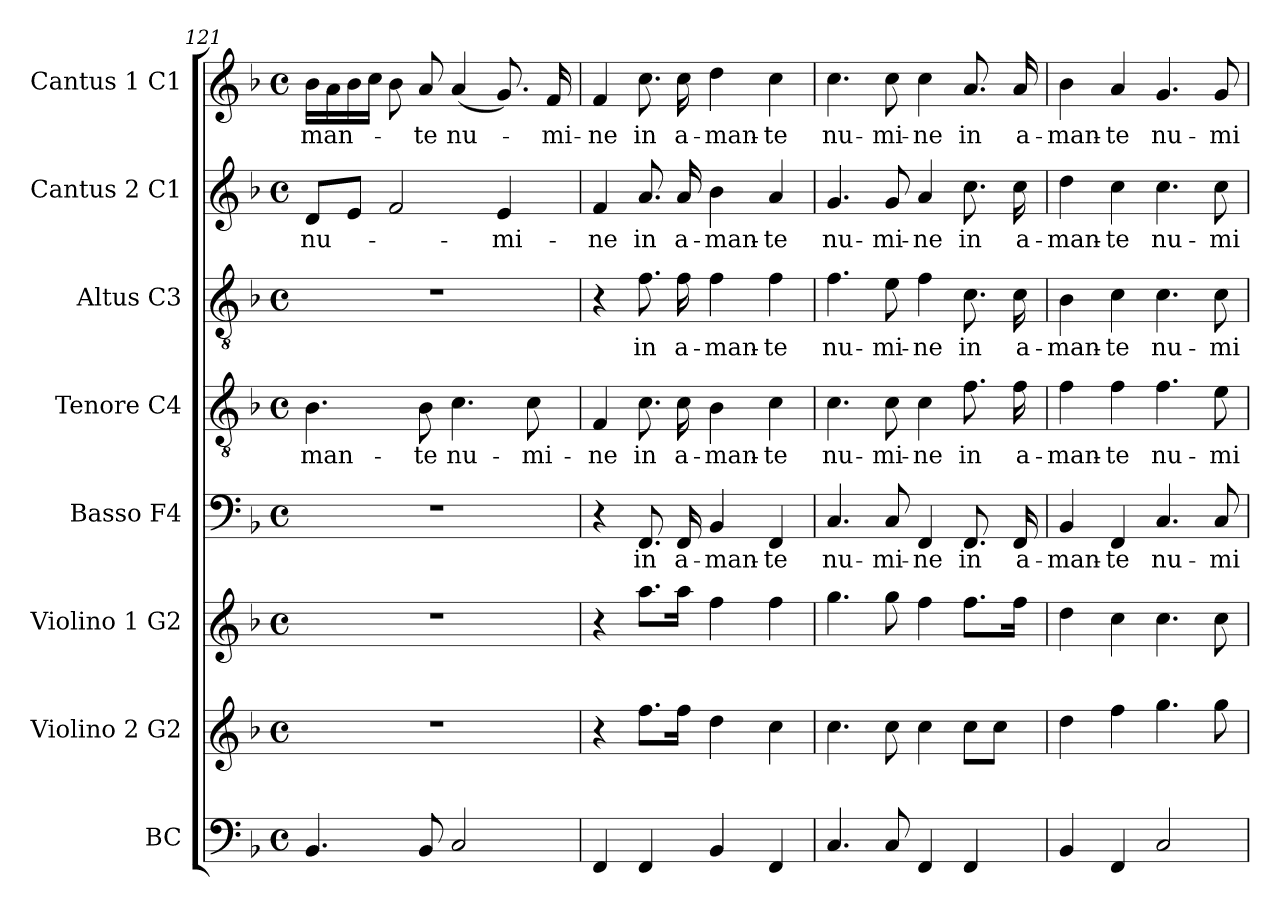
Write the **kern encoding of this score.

**kern	**kern	**kern	**kern	**text	**kern	**text	**kern	**text	**kern	**text	**kern	**text
*part8	*part7	*part6	*part5	*part5	*part4	*part4	*part3	*part3	*part2	*part2	*part1	*part1
*staff8	*staff7	*staff6	*staff5	*staff5	*staff4	*staff4	*staff3	*staff3	*staff2	*staff2	*staff1	*staff1
*I"BC	*I"Violino 2  G2	*I"Violino 1  G2	*I"Basso  F4	*	*I"Tenore  C4	*	*I"Altus  C3	*	*I"Cantus 2  C1	*	*I"Cantus 1  C1	*
*I'BC	*I'Vl2	*I'Vl1	*I'B	*	*I'T	*	*I'A	*	*I'C2	*	*I'C1	*
*clefF4	*clefG2	*clefG2	*clefF4	*	*clefGv2	*	*clefGv2	*	*clefG2	*	*clefG2	*
*k[b-]	*k[b-]	*k[b-]	*k[b-]	*	*k[b-]	*	*k[b-]	*	*k[b-]	*	*k[b-]	*
*F:	*F:	*F:	*F:	*	*F:	*	*F:	*	*F:	*	*F:	*
*M4/4	*M4/4	*M4/4	*M4/4	*	*M4/4	*	*M4/4	*	*M4/4	*	*M4/4	*
*met(c)	*met(c)	*met(c)	*met(c)	*	*met(c)	*	*met(c)	*	*met(c)	*	*met(c)	*
=121	=121	=121	=121	=121	=121	=121	=121	=121	=121	=121	=121	=121
!	!	!	!	!	!	!LO:LY:b:cj	!	!	!	!LO:LY:b:cj	!	!LO:LY:b:cj
4.BB-/	1r	1r	1r	.	4.B-\	-man-	1r	.	8d/L	nu-	16b-\L	-man-
.	.	.	.	.	.	.	.	.	.	.	16a\	.
.	.	.	.	.	.	.	.	.	8e/J	.	16b-\	.
.	.	.	.	.	.	.	.	.	.	.	16cc\J	.
.	.	.	.	.	.	.	.	.	2f/	.	8b-\	.
!	!	!	!	!	!	!LO:LY:b:cj	!	!	!	!	!	!LO:LY:b:cj
8BB-/	.	.	.	.	8B-\	-te	.	.	.	.	8a/	-te
!	!	!	!	!	!	!LO:LY:b:cj	!	!	!	!	!	!LO:LY:b:cj
2C/	.	.	.	.	4.c\	nu-	.	.	.	.	(<4a/	nu-
!	!	!	!	!	!	!	!	!	!	!LO:LY:b:cj	!	!
.	.	.	.	.	.	.	.	.	4e/	-mi-	8.g/)	.
!	!	!	!	!	!	!LO:LY:b:cj	!	!	!	!	!	!
.	.	.	.	.	8c\	-mi-	.	.	.	.	.	.
!	!	!	!	!	!	!	!	!	!	!	!	!LO:LY:b:cj
.	.	.	.	.	.	.	.	.	.	.	16f/	-mi-
=122	=122	=122	=122	=122	=122	=122	=122	=122	=122	=122	=122	=122
!	!	!	!	!	!	!LO:LY:b:cj	!	!	!	!LO:LY:b:cj	!	!LO:LY:b:cj
4FF/	4r	4r	4r	.	4F/	-ne	4r	.	4f/	-ne	4f/	-ne
!	!	!	!	!LO:LY:b:cj	!	!LO:LY:b:cj	!	!LO:LY:b:cj	!	!LO:LY:b:cj	!	!LO:LY:b:cj
4FF/	8.ff\L	8.aa\L	8.FF/	in	8.c\	in	8.f\	in	8.a/	in	8.cc\	in
!	!	!	!	!LO:LY:b:cj	!	!LO:LY:b:cj	!	!LO:LY:b:cj	!	!LO:LY:b:cj	!	!LO:LY:b:cj
.	16ff\J	16aa\J	16FF/	a-	16c\	a-	16f\	a-	16a/	a-	16cc\	a-
!	!	!	!	!LO:LY:b:cj	!	!LO:LY:b:cj	!	!LO:LY:b:cj	!	!LO:LY:b:cj	!	!LO:LY:b:cj
4BB-/	4dd\	4ff\	4BB-/	-man-	4B-\	-man-	4f\	-man-	4b-\	-man-	4dd\	-man-
!	!	!	!	!LO:LY:b:cj	!	!LO:LY:b:cj	!	!LO:LY:b:cj	!	!LO:LY:b:cj	!	!LO:LY:b:cj
4FF/	4cc\	4ff\	4FF/	-te	4c\	-te	4f\	-te	4a/	-te	4cc\	-te
!!LO:PB:g=z
=123	=123	=123	=123	=123	=123	=123	=123	=123	=123	=123	=123	=123
!	!	!	!	!LO:LY:b:cj	!	!LO:LY:b:cj	!	!LO:LY:b:cj	!	!LO:LY:b:cj	!	!LO:LY:b:cj
4.C/	4.cc\	4.gg\	4.C/	nu-	4.c\	nu-	4.f\	nu-	4.g/	nu-	4.cc\	nu-
!	!	!	!	!LO:LY:b	!	!LO:LY:b	!	!LO:LY:b	!	!LO:LY:b	!	!LO:LY:b
8C/	8cc\	8gg\	8C/	-mi-	8c\	-mi-	8e\	-mi-	8g/	-mi-	8cc\	-mi-
!	!	!	!	!LO:LY:b:rj	!	!LO:LY:b:rj	!	!LO:LY:b:rj	!	!LO:LY:b:rj	!	!LO:LY:b:rj
4FF/	4cc\	4ff\	4FF/	-ne	4c\	-ne	4f\	-ne	4a/	-ne	4cc\	-ne
!	!	!	!	!LO:LY:b:cj	!	!LO:LY:b:cj	!	!LO:LY:b:cj	!	!LO:LY:b:cj	!	!LO:LY:b:cj
4FF/	8cc\L	8.ff\L	8.FF/	in	8.f\	in	8.c\	in	8.cc\	in	8.a/	in
.	8cc\J	.	.	.	.	.	.	.	.	.	.	.
!	!	!	!	!LO:LY:b:cj	!	!LO:LY:b:cj	!	!LO:LY:b:cj	!	!LO:LY:b:cj	!	!LO:LY:b:cj
.	.	16ff\J	16FF/	a-	16f\	a-	16c\	a-	16cc\	a-	16a/	a-
=124	=124	=124	=124	=124	=124	=124	=124	=124	=124	=124	=124	=124
!	!	!	!	!LO:LY:b:cj	!	!LO:LY:b:cj	!	!LO:LY:b:cj	!	!LO:LY:b:cj	!	!LO:LY:b:cj
4BB-/	4dd\	4dd\	4BB-/	-man-	4f\	-man-	4B-\	-man-	4dd\	-man-	4b-\	-man-
!	!	!	!	!LO:LY:b:rj	!	!LO:LY:b:rj	!	!LO:LY:b:rj	!	!LO:LY:b:rj	!	!LO:LY:b:rj
4FF/	4ff\	4cc\	4FF/	-te	4f\	-te	4c\	-te	4cc\	-te	4a/	-te
!	!	!	!	!LO:LY:b:cj	!	!LO:LY:b:cj	!	!LO:LY:b:cj	!	!LO:LY:b:cj	!	!LO:LY:b:cj
2C/	4.gg\	4.cc\	4.C/	nu-	4.f\	nu-	4.c\	nu-	4.cc\	nu-	4.g/	nu-
!	!	!	!	!LO:LY:b:cj	!	!LO:LY:b:cj	!	!LO:LY:b:cj	!	!LO:LY:b:cj	!	!LO:LY:b:cj
.	8gg\	8cc\	8C/	-mi-	8e\	-mi-	8c\	-mi-	8cc\	-mi-	8g/	-mi-
=	=	=	=	=	=	=	=	=	=	=	=	=
*-	*-	*-	*-	*-	*-	*-	*-	*-	*-	*-	*-	*-
